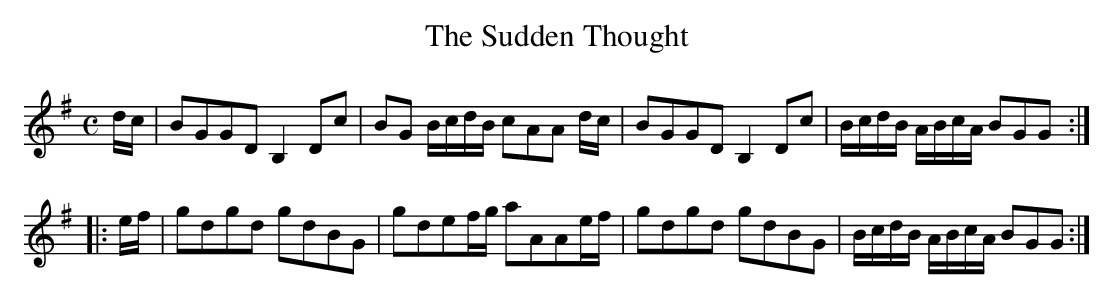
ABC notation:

X:1
T:The Sudden Thought
M:C
L:1/8
K:G
d/c/|BGGD B,2 Dc| BG B/c/d/B/ cAA d/c/| BGGD B,2 Dc|B/c/d/B/ A/B/c/A/ BGG:|
|:e/f/| gdgd gdBG|gdef/g/ aAAe/f/|gdgd gdBG| B/c/d/B/ A/B/c/A/ BGG:|
